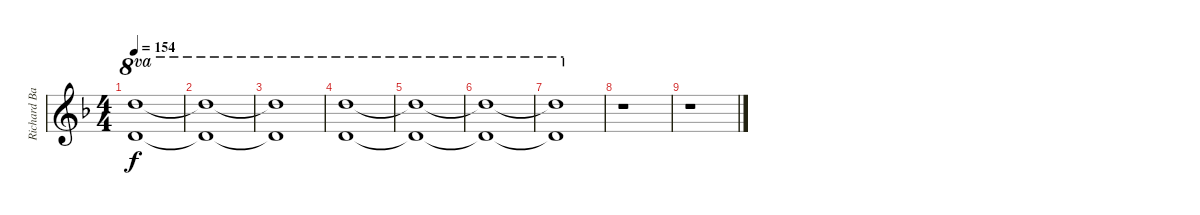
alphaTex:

\track ("Richard Barbieri Synth/Strings" "Richard Ba") {instrument synthstrings1}
\staff {score}
\tuning (E4 B3 G3 D3 A2 E2) {hide}
\ts (4 4)
\tempo 154
\clef g2
\ks dminor
(22.1{t} 19.3{t}).1{ot 8va dy f} |
(22.1{t} 19.3{t}).1{ot 8va} |
(22.1{t} 19.3{t}).1{ot 8va} |
(22.1 19.3).1{ot 8va} |
(22.1{t} 19.3{t}).1{ot 8va} |
(22.1{t} 19.3{t}).1{ot 8va} |
(22.1{t} 19.3{t}).1{ot 8va} |
r.1 |
r.1
